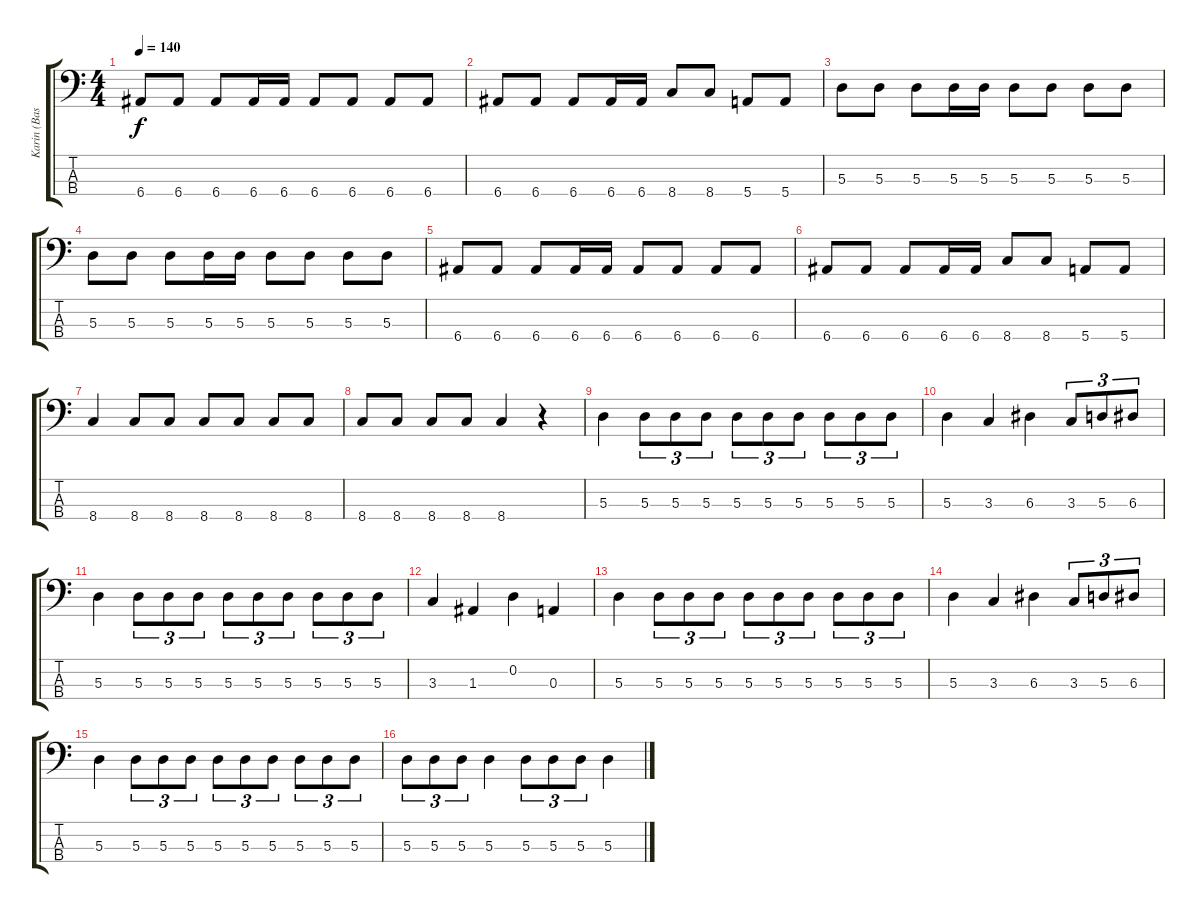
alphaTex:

\track ("Karin (Bass)" "Karin (Bas") {instrument electricbassfinger}
\staff {score tabs}
\tuning (G2 D2 A1 E1) {hide}
\ts (4 4)
\tempo 140
\clef f4
\ks c
6.4.8{dy f} 6.4.8 6.4.8 6.4.16 6.4.16 6.4.8 6.4.8 6.4.8 6.4.8 |
6.4.8 6.4.8 6.4.8 6.4.16 6.4.16 8.4.8 8.4.8 5.4.8 5.4.8 |
5.3.8 5.3.8 5.3.8 5.3.16 5.3.16 5.3.8 5.3.8 5.3.8 5.3.8 |
5.3.8 5.3.8 5.3.8 5.3.16 5.3.16 5.3.8 5.3.8 5.3.8 5.3.8 |
6.4.8 6.4.8 6.4.8 6.4.16 6.4.16 6.4.8 6.4.8 6.4.8 6.4.8 |
6.4.8 6.4.8 6.4.8 6.4.16 6.4.16 8.4.8 8.4.8 5.4.8 5.4.8 |
8.4.4 8.4.8 8.4.8 8.4.8 8.4.8 8.4.8 8.4.8 |
8.4.8 8.4.8 8.4.8 8.4.8 8.4.4 r.4 |
5.3.4 5.3.8{tu (3 2)} 5.3.8{tu (3 2)} 5.3.8{tu (3 2)} 5.3.8{tu (3 2)} 5.3.8{tu (3 2)} 5.3.8{tu (3 2)} 5.3.8{tu (3 2)} 5.3.8{tu (3 2)} 5.3.8{tu (3 2)} |
5.3.4 3.3.4 6.3.4 3.3.8{tu (3 2)} 5.3.8{tu (3 2)} 6.3.8{tu (3 2)} |
5.3.4 5.3.8{tu (3 2)} 5.3.8{tu (3 2)} 5.3.8{tu (3 2)} 5.3.8{tu (3 2)} 5.3.8{tu (3 2)} 5.3.8{tu (3 2)} 5.3.8{tu (3 2)} 5.3.8{tu (3 2)} 5.3.8{tu (3 2)} |
3.3.4 1.3.4 0.2.4 0.3.4 |
5.3.4 5.3.8{tu (3 2)} 5.3.8{tu (3 2)} 5.3.8{tu (3 2)} 5.3.8{tu (3 2)} 5.3.8{tu (3 2)} 5.3.8{tu (3 2)} 5.3.8{tu (3 2)} 5.3.8{tu (3 2)} 5.3.8{tu (3 2)} |
5.3.4 3.3.4 6.3.4 3.3.8{tu (3 2)} 5.3.8{tu (3 2)} 6.3.8{tu (3 2)} |
5.3.4 5.3.8{tu (3 2)} 5.3.8{tu (3 2)} 5.3.8{tu (3 2)} 5.3.8{tu (3 2)} 5.3.8{tu (3 2)} 5.3.8{tu (3 2)} 5.3.8{tu (3 2)} 5.3.8{tu (3 2)} 5.3.8{tu (3 2)} |
5.3.8{tu (3 2)} 5.3.8{tu (3 2)} 5.3.8{tu (3 2)} 5.3.4 5.3.8{tu (3 2)} 5.3.8{tu (3 2)} 5.3.8{tu (3 2)} 5.3.4
